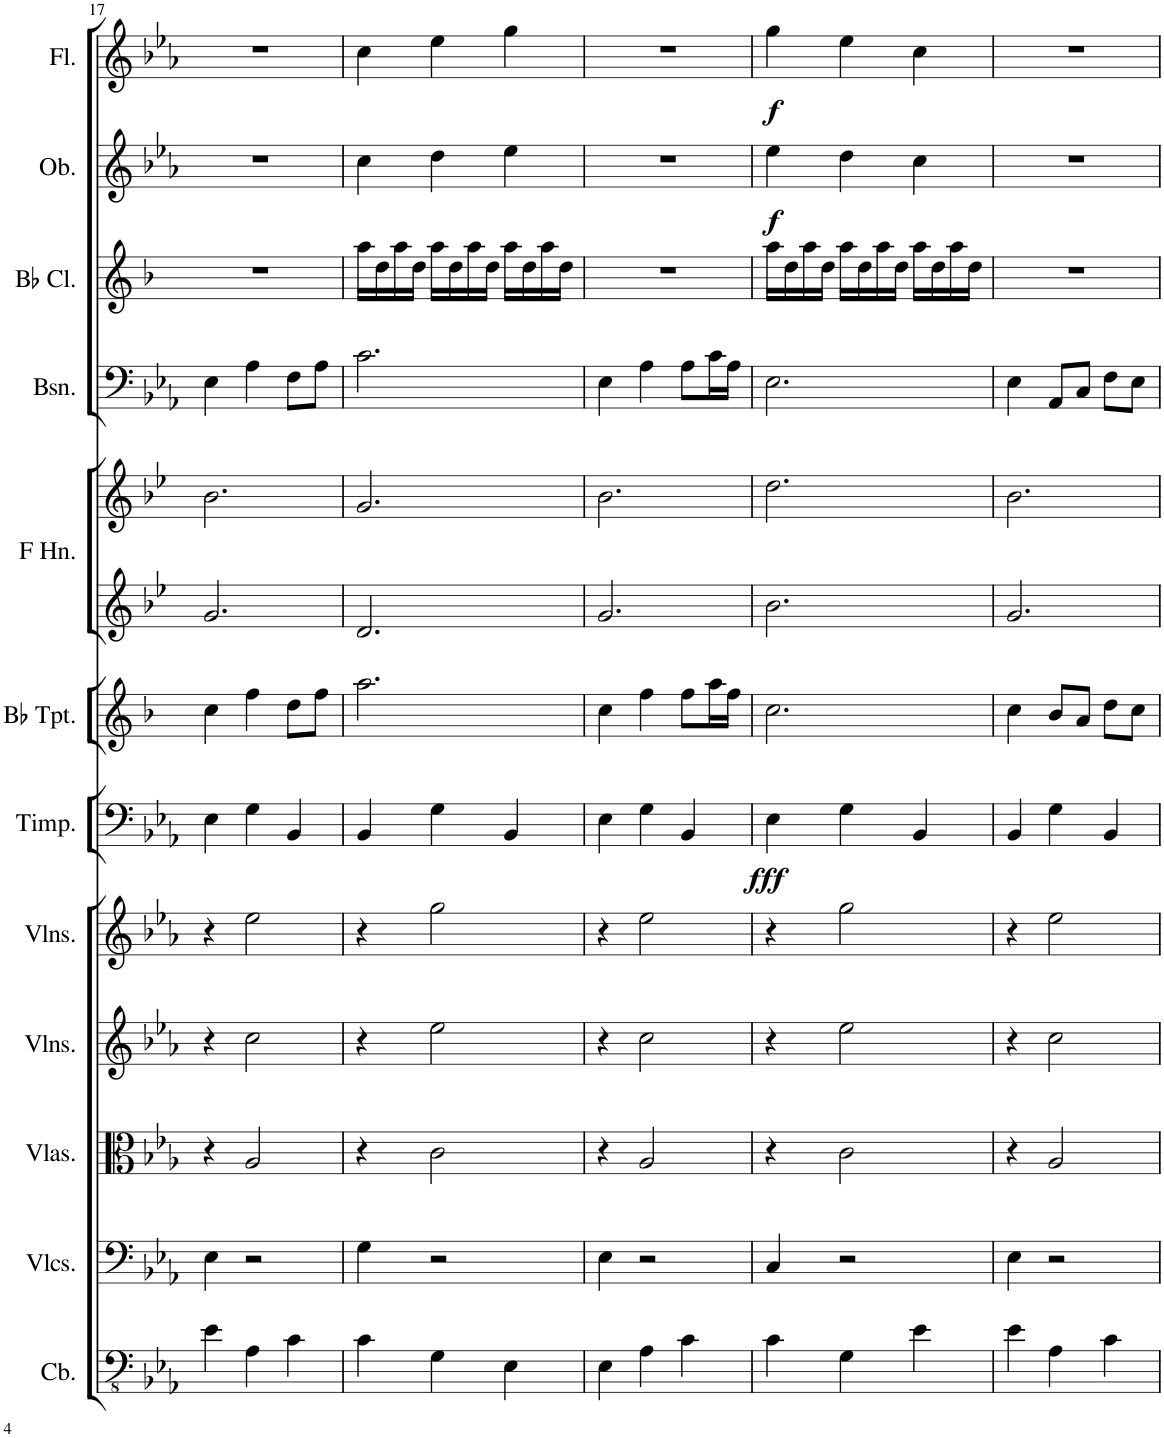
**kern	**kern	**kern	**kern	**kern	**kern	**dynam	**kern	**kern	**kern	**kern	**kern	**kern	**dynam	**kern	**dynam
*part12	*part11	*part10	*part9	*part8	*part7	*part7	*part6	*part5	*part5	*part4	*part3	*part2	*part2	*part1	*part1
*staff13	*staff12	*staff11	*staff10	*staff9	*staff8	*staff8	*staff7	*staff6	*staff5	*staff4	*staff3	*staff2	*staff2	*staff1	*staff1
*I"Contrabass	*I"Violoncellos	*I"Violas	*I"Violins II	*I"Violins I	*I"Timpani	*	*I"Trumpets in Bb	*I"Horns in F	*	*I"Bassoons	*I"Clarinets in Bb	*I"Oboes	*	*I"Flutes	*
*I'Cb.	*I'Vlcs.	*I'Vlas.	*I'Vlns.	*I'Vlns.	*I'Timp.	*	*	*	*	*I'Bsn.	*	*I'Ob.	*	*I'Fl.	*
!!LO:PB:g=z
*clefFv4	*clefF4	*clefC3	*clefG2	*clefG2	*clefF4	*	*clefG2	*clefG2	*clefG2	*clefF4	*clefG2	*clefG2	*	*clefG2	*
*Trd7c12	*	*	*	*	*	*	*Trd1c2	*Trd4c7	*Trd4c7	*	*Trd1c2	*	*	*	*
*k[b-e-a-]	*k[b-e-a-]	*k[b-e-a-]	*k[b-e-a-]	*k[b-e-a-]	*k[b-e-a-]	*	*k[b-]	*k[b-e-]	*k[b-e-]	*k[b-e-a-]	*k[b-]	*k[b-e-a-]	*	*k[b-e-a-]	*
*M3/4	*M3/4	*M3/4	*M3/4	*M3/4	*M3/4	*	*M3/4	*M3/4	*M3/4	*M3/4	*M3/4	*M3/4	*	*M3/4	*
=17	=17	=17	=17	=17	=17	=17	=17	=17	=17	=17	=17	=17	=17	=17	=17
4E-\	4E-\	4r	4r	4r	4E-\	.	4cc\	2.g/	2.b-\	4E-\	2.r	2.r	.	2.r	.
4AA-\	2r	2A-/	2cc\	2ee-\	4G\	.	4ff\	.	.	4A-\	.	.	.	.	.
4C\	.	.	.	.	4BB-/	.	8dd\L	.	.	8F\L	.	.	.	.	.
.	.	.	.	.	.	.	8ff\J	.	.	8A-\J	.	.	.	.	.
=18	=18	=18	=18	=18	=18	=18	=18	=18	=18	=18	=18	=18	=18	=18	=18
4C\	4G\	4r	4r	4r	4BB-/	.	2.aa\	2.d/	2.g/	2.c\	16aa\LL	4cc\	.	4cc\	.
.	.	.	.	.	.	.	.	.	.	.	16dd\	.	.	.	.
.	.	.	.	.	.	.	.	.	.	.	16aa\	.	.	.	.
.	.	.	.	.	.	.	.	.	.	.	16dd\JJ	.	.	.	.
4GG\	2r	2c\	2ee-\	2gg\	4G\	.	.	.	.	.	16aa\LL	4dd\	.	4ee-\	.
.	.	.	.	.	.	.	.	.	.	.	16dd\	.	.	.	.
.	.	.	.	.	.	.	.	.	.	.	16aa\	.	.	.	.
.	.	.	.	.	.	.	.	.	.	.	16dd\JJ	.	.	.	.
4EE-\	.	.	.	.	4BB-/	.	.	.	.	.	16aa\LL	4ee-\	.	4gg\	.
.	.	.	.	.	.	.	.	.	.	.	16dd\	.	.	.	.
.	.	.	.	.	.	.	.	.	.	.	16aa\	.	.	.	.
.	.	.	.	.	.	.	.	.	.	.	16dd\JJ	.	.	.	.
=19	=19	=19	=19	=19	=19	=19	=19	=19	=19	=19	=19	=19	=19	=19	=19
4EE-\	4E-\	4r	4r	4r	4E-\	.	4cc\	2.g/	2.b-\	4E-\	2.r	2.r	.	2.r	.
4AA-\	2r	2A-/	2cc\	2ee-\	4G\	.	4ff\	.	.	4A-\	.	.	.	.	.
4C\	.	.	.	.	4BB-/	.	8ff\L	.	.	8A-\L	.	.	.	.	.
.	.	.	.	.	.	.	16aa\L	.	.	16c\L	.	.	.	.	.
.	.	.	.	.	.	.	16ff\JJ	.	.	16A-\JJ	.	.	.	.	.
=20	=20	=20	=20	=20	=20	=20	=20	=20	=20	=20	=20	=20	=20	=20	=20
!	!	!	!	!	!	!LO:DY:b	!	!	!	!	!	!	!LO:DY:b	!	!LO:DY:b
4C\	4C/	4r	4r	4r	4E-\	fff	2.cc\	2.b-\	2.dd\	2.E-\	16aa\LL	4ee-\	f	4gg\	f
.	.	.	.	.	.	.	.	.	.	.	16dd\	.	.	.	.
.	.	.	.	.	.	.	.	.	.	.	16aa\	.	.	.	.
.	.	.	.	.	.	.	.	.	.	.	16dd\JJ	.	.	.	.
4GG\	2r	2c\	2ee-\	2gg\	4G\	.	.	.	.	.	16aa\LL	4dd\	.	4ee-\	.
.	.	.	.	.	.	.	.	.	.	.	16dd\	.	.	.	.
.	.	.	.	.	.	.	.	.	.	.	16aa\	.	.	.	.
.	.	.	.	.	.	.	.	.	.	.	16dd\JJ	.	.	.	.
4E-\	.	.	.	.	4BB-/	.	.	.	.	.	16aa\LL	4cc\	.	4cc\	.
.	.	.	.	.	.	.	.	.	.	.	16dd\	.	.	.	.
.	.	.	.	.	.	.	.	.	.	.	16aa\	.	.	.	.
.	.	.	.	.	.	.	.	.	.	.	16dd\JJ	.	.	.	.
=21	=21	=21	=21	=21	=21	=21	=21	=21	=21	=21	=21	=21	=21	=21	=21
4E-\	4E-\	4r	4r	4r	4BB-/	.	4cc\	2.g/	2.b-\	4E-\	2.r	2.r	.	2.r	.
4AA-\	2r	2A-/	2cc\	2ee-\	4G\	.	8b-/L	.	.	8AA-/L	.	.	.	.	.
.	.	.	.	.	.	.	8a/J	.	.	8C/J	.	.	.	.	.
4C\	.	.	.	.	4BB-/	.	8dd\L	.	.	8F\L	.	.	.	.	.
.	.	.	.	.	.	.	8cc\J	.	.	8E-\J	.	.	.	.	.
=	=	=	=	=	=	=	=	=	=	=	=	=	=	=	=
*-	*-	*-	*-	*-	*-	*-	*-	*-	*-	*-	*-	*-	*-	*-	*-
